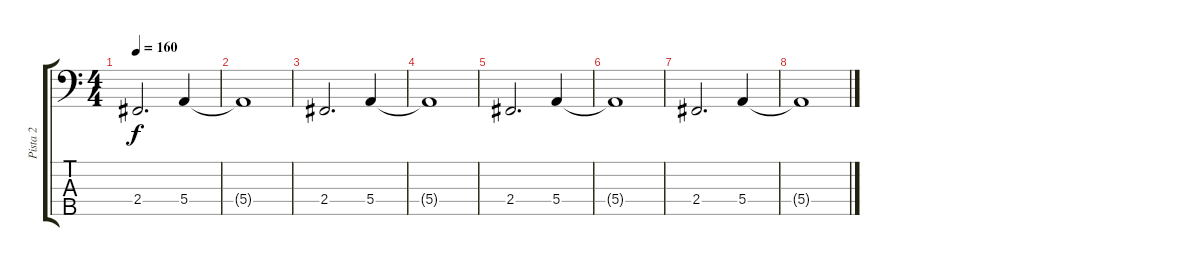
\track ("Pista 2" "Pista 2") {instrument electricbassfinger}
\staff {score tabs}
\tuning (G2 D2 A1 E1 B0) {hide}
\ts (4 4)
\tempo 160
\clef f4
\ks c
2.4.2{d dy f volume 2} 5.4.4 |
5.4{t}.1 |
2.4.2{d} 5.4.4 |
5.4{t}.1 |
2.4.2{d} 5.4.4{volume 0} |
5.4{t}.1 |
2.4.2{d} 5.4.4 |
5.4{t}.1
